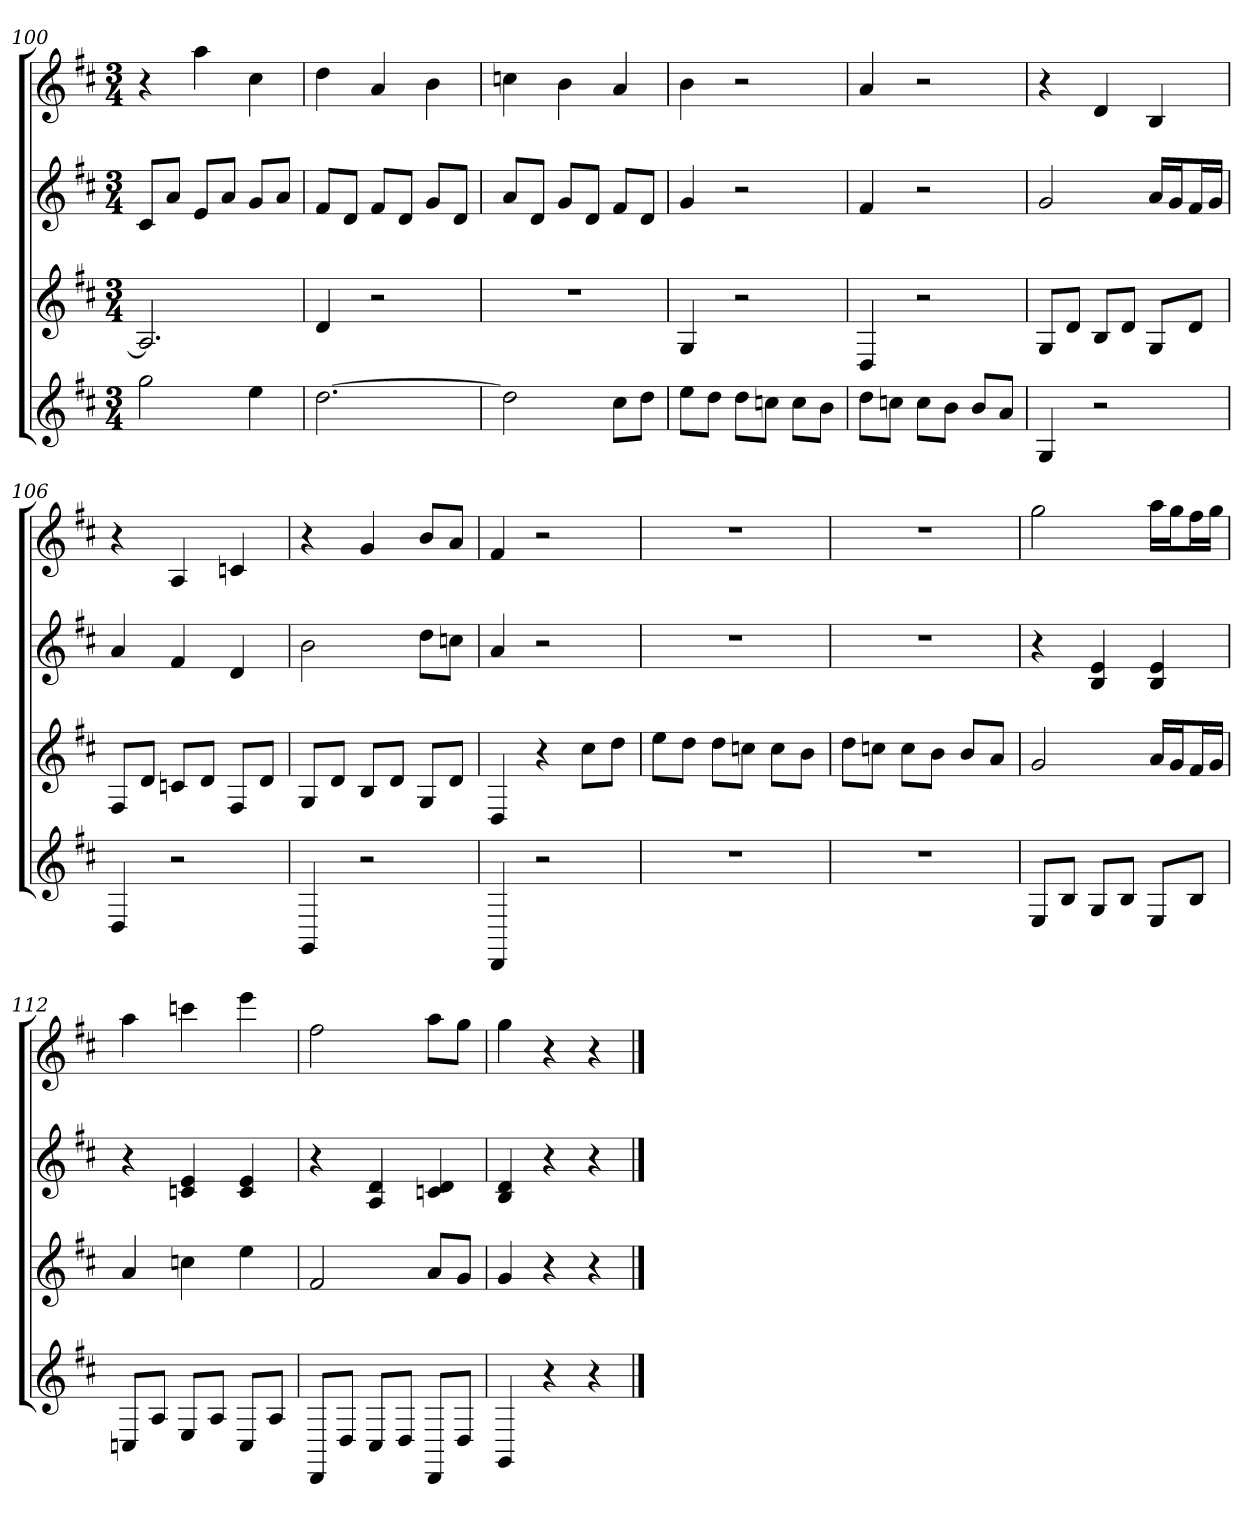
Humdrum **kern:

**kern	**kern	**kern	**kern
*part4	*part3	*part2	*part1
*staff4	*staff3	*staff2	*staff1
*k[f#c#]	*k[f#c#]	*k[f#c#]	*k[f#c#]
*D:	*D:	*D:	*D:
*M3/4	*M3/4	*M3/4	*M3/4
=100	=100	=100	=100
2gg	2.A]	8c#L	4r
.	.	8aJ	.
.	.	8eL	4aa
.	.	8aJ	.
4ee	.	8gL	4cc#
.	.	8aJ	.
=101	=101	=101	=101
[2.dd	4d	8f#L	4dd
.	.	8dJ	.
.	2r	8f#L	4a
.	.	8dJ	.
.	.	8gL	4b
.	.	8dJ	.
=102	=102	=102	=102
2dd]	2.r	8aL	4ccn
.	.	8dJ	.
.	.	8gL	4b
.	.	8dJ	.
8cc#L	.	8f#L	4a
8ddJ	.	8dJ	.
=103	=103	=103	=103
8eeL	4G	4g	4b
8ddJ	.	.	.
8ddL	2r	2r	2r
8ccnJ	.	.	.
8ccL	.	.	.
8bJ	.	.	.
=104	=104	=104	=104
8ddL	4D	4f#	4a
8ccnJ	.	.	.
8ccL	2r	2r	2r
8bJ	.	.	.
8bL	.	.	.
8aJ	.	.	.
=105	=105	=105	=105
4G	8GL	2g	4r
.	8dJ	.	.
2r	8BL	.	4d
.	8dJ	.	.
.	8GL	16aLL	4B
.	.	16gJ	.
.	8dJ	16f#L	.
.	.	16gJJ	.
=106	=106	=106	=106
4D	8F#L	4a	4r
.	8dJ	.	.
2r	8cnL	4f#	4A
.	8dJ	.	.
.	8F#L	4d	4cn
.	8dJ	.	.
=107	=107	=107	=107
4GG	8GL	2b	4r
.	8dJ	.	.
2r	8BL	.	4g
.	8dJ	.	.
.	8GL	8ddL	8bL
.	8dJ	8ccnJ	8aJ
=108	=108	=108	=108
4DD	4D	4a	4f#
2r	4r	2r	2r
.	8cc#L	.	.
.	8ddJ	.	.
=109	=109	=109	=109
2.r	8eeL	2.r	2.r
.	8ddJ	.	.
.	8ddL	.	.
.	8ccnJ	.	.
.	8ccL	.	.
.	8bJ	.	.
=110	=110	=110	=110
2.r	8ddL	2.r	2.r
.	8ccnJ	.	.
.	8ccL	.	.
.	8bJ	.	.
.	8bL	.	.
.	8aJ	.	.
=111	=111	=111	=111
8EL	2g	4r	2gg
8BJ	.	.	.
8GL	.	4B 4e	.
8BJ	.	.	.
8EL	16aLL	4B 4e	16aaLL
.	16gJ	.	16ggJ
8BJ	16f#L	.	16ff#L
.	16gJJ	.	16ggJJ
=112	=112	=112	=112
8CnL	4a	4r	4aa
8AJ	.	.	.
8EL	4ccn	4cn 4e	4cccn
8AJ	.	.	.
8CL	4ee	4c 4e	4eee
8AJ	.	.	.
=113	=113	=113	=113
8DDL	2f#	4r	2ff#
8DJ	.	.	.
8C#L	.	4A 4d	.
8DJ	.	.	.
8DDL	8aL	4cn 4d	8aaL
8DJ	8gJ	.	8ggJ
=114	=114	=114	=114
4GG	4g	4B 4d	4gg
4r	4r	4r	4r
4r	4r	4r	4r
==	==	==	==
*-	*-	*-	*-
